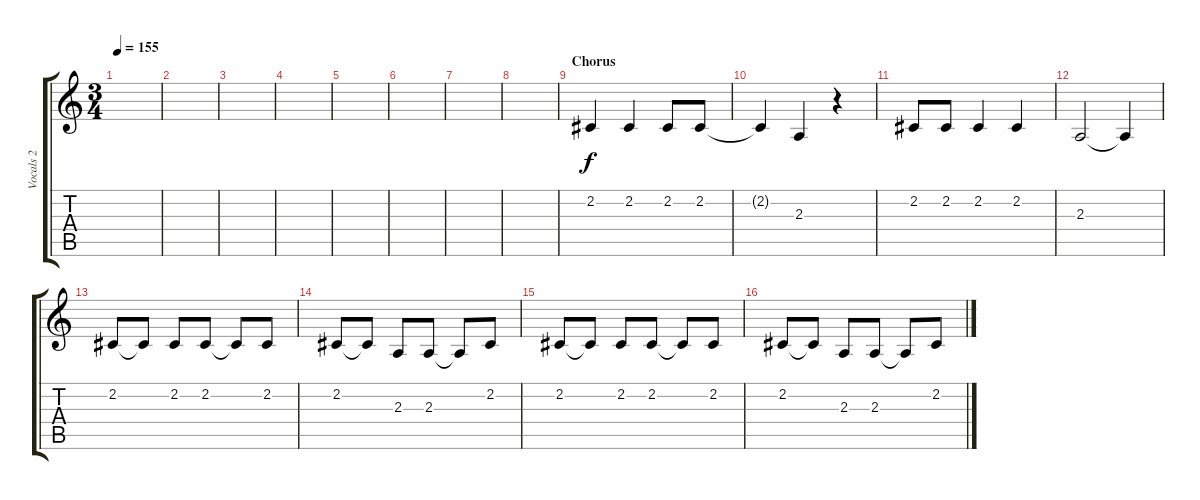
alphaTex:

\track ("Vocals 2" "Vocals 2") {instrument oboe}
\staff {score tabs}
\tuning (E4 B3 G3 D3 A2 E2) {hide}
\ts (3 4)
\tempo 155
\clef g2
\ks c
|
|
|
|
|
|
|
|
\section ("" "Chorus")
2.2.4 2.2.4 2.2.8 2.2.8 |
2.2{t}.4 2.3.4 r.4 |
2.2.8 2.2.8 2.2.4 2.2.4 |
2.3.2 2.3{t}.4 |
2.2.8 2.2{t}.8 2.2.8 2.2.8 2.2{t}.8 2.2.8 |
2.2.8 2.2{t}.8 2.3.8 2.3.8 2.3{t}.8 2.2.8 |
2.2.8 2.2{t}.8 2.2.8 2.2.8 2.2{t}.8 2.2.8 |
2.2.8 2.2{t}.8 2.3.8 2.3.8 2.3{t}.8 2.2.8
